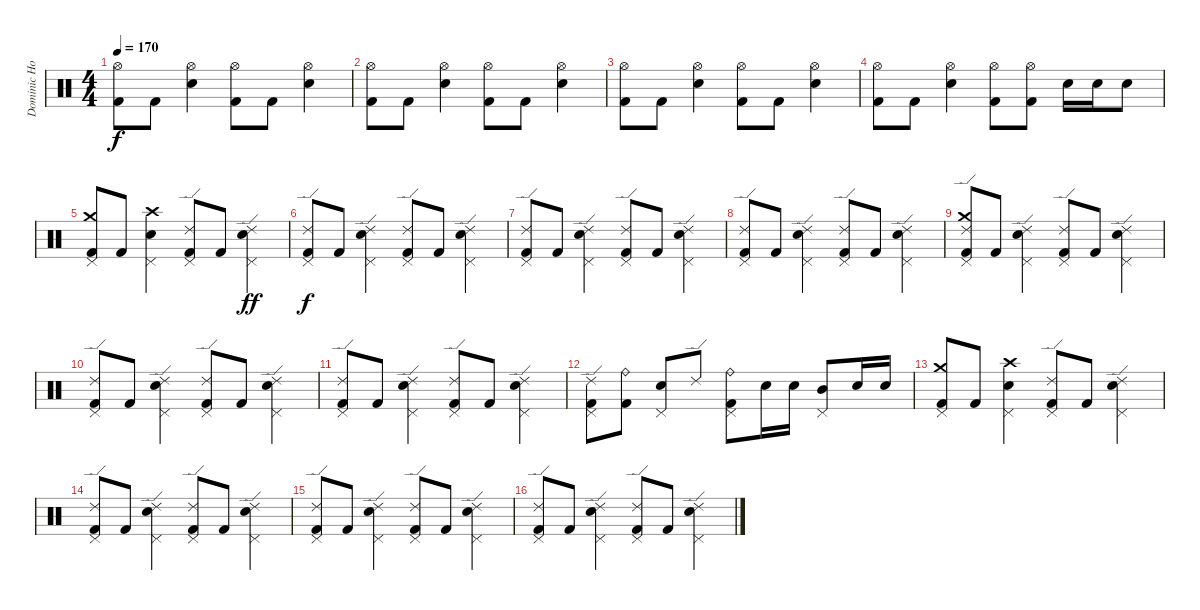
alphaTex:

\track ("Dominic Howard" "Dominic Ho") {instrument percussion}
\staff {score}
\articulation defaults
\ts (4 4)
\tempo 170
\clef neutral
\ks c
("Hi-Hat (open)" "Kick (hit) 2").8{dy f} "Kick (hit) 2".8 ("Hi-Hat (open)" "Electric Snare (hit)").4 ("Hi-Hat (open)" "Kick (hit) 2").8 "Kick (hit) 2".8 ("Hi-Hat (open)" "Electric Snare (hit)").4 |
("Hi-Hat (open)" "Kick (hit) 2").8 "Kick (hit) 2".8 ("Hi-Hat (open)" "Electric Snare (hit)").4 ("Hi-Hat (open)" "Kick (hit) 2").8 "Kick (hit) 2".8 ("Hi-Hat (open)" "Electric Snare (hit)").4 |
("Hi-Hat (open)" "Kick (hit) 2").8 "Kick (hit) 2".8 ("Hi-Hat (open)" "Electric Snare (hit)").4 ("Hi-Hat (open)" "Kick (hit) 2").8 "Kick (hit) 2".8 ("Hi-Hat (open)" "Electric Snare (hit)").4 |
("Hi-Hat (open)" "Kick (hit) 2").8 "Kick (hit) 2".8 ("Hi-Hat (open)" "Electric Snare (hit)").4 ("Hi-Hat (open)" "Kick (hit) 2").8 ("Hi-Hat (open)" "Kick (hit) 2").8 "Electric Snare (hit)".16 "Electric Snare (hit)".16 "Electric Snare (hit)".8 |
("Crash medium (hit)" "Pedal Hi-Hat (hit)" "Kick (hit) 2").8 "Kick (hit) 2".8 ("Crash high (hit)" "Electric Snare (hit)" "Pedal Hi-Hat (hit)").4 ("Ride (edge) 2" "Pedal Hi-Hat (hit)" "Kick (hit) 2").8 "Kick (hit) 2".8 ("Ride (edge) 2" "Electric Snare (hit)" "Pedal Hi-Hat (hit)").4{dy ff} |
("Ride (edge) 2" "Pedal Hi-Hat (hit)" "Kick (hit) 2").8{dy f} "Kick (hit) 2".8 ("Ride (edge) 2" "Electric Snare (hit)" "Pedal Hi-Hat (hit)").4 ("Ride (edge) 2" "Pedal Hi-Hat (hit)" "Kick (hit) 2").8 "Kick (hit) 2".8 ("Ride (edge) 2" "Electric Snare (hit)" "Pedal Hi-Hat (hit)").4 |
("Ride (edge) 2" "Pedal Hi-Hat (hit)" "Kick (hit) 2").8 "Kick (hit) 2".8 ("Ride (edge) 2" "Electric Snare (hit)" "Pedal Hi-Hat (hit)").4 ("Ride (edge) 2" "Pedal Hi-Hat (hit)" "Kick (hit) 2").8 "Kick (hit) 2".8 ("Ride (edge) 2" "Electric Snare (hit)" "Pedal Hi-Hat (hit)").4 |
("Ride (edge) 2" "Pedal Hi-Hat (hit)" "Kick (hit) 2").8 "Kick (hit) 2".8 ("Ride (edge) 2" "Electric Snare (hit)" "Pedal Hi-Hat (hit)").4 ("Ride (edge) 2" "Pedal Hi-Hat (hit)" "Kick (hit) 2").8 "Kick (hit) 2".8 ("Ride (edge) 2" "Electric Snare (hit)" "Pedal Hi-Hat (hit)").4 |
("Crash medium (hit)" "Ride (edge) 2" "Pedal Hi-Hat (hit)" "Kick (hit) 2").8 "Kick (hit) 2".8 ("Ride (edge) 2" "Electric Snare (hit)" "Pedal Hi-Hat (hit)").4 ("Ride (edge) 2" "Pedal Hi-Hat (hit)" "Kick (hit) 2").8 "Kick (hit) 2".8 ("Ride (edge) 2" "Electric Snare (hit)" "Pedal Hi-Hat (hit)").4 |
("Ride (edge) 2" "Pedal Hi-Hat (hit)" "Kick (hit) 2").8 "Kick (hit) 2".8 ("Ride (edge) 2" "Electric Snare (hit)" "Pedal Hi-Hat (hit)").4 ("Ride (edge) 2" "Pedal Hi-Hat (hit)" "Kick (hit) 2").8 "Kick (hit) 2".8 ("Ride (edge) 2" "Electric Snare (hit)" "Pedal Hi-Hat (hit)").4 |
("Ride (edge) 2" "Pedal Hi-Hat (hit)" "Kick (hit) 2").8 "Kick (hit) 2".8 ("Ride (edge) 2" "Electric Snare (hit)" "Pedal Hi-Hat (hit)").4 ("Ride (edge) 2" "Pedal Hi-Hat (hit)" "Kick (hit) 2").8 "Kick (hit) 2".8 ("Ride (edge) 2" "Electric Snare (hit)" "Pedal Hi-Hat (hit)").4 |
("Ride (edge) 2" "Pedal Hi-Hat (hit)" "Kick (hit) 2").8 ("Ride (bell)" "Kick (hit) 2").8 ("Electric Snare (hit)" "Pedal Hi-Hat (hit)").8 "Ride (edge) 2".8 ("Ride (bell)" "Pedal Hi-Hat (hit)" "Kick (hit) 2").8 "Electric Snare (hit)".16 "Electric Snare (hit)".16 ("Mid Tom (hit)" "Pedal Hi-Hat (hit)").8 "Electric Snare (hit)".16 "Electric Snare (hit)".16 |
("Crash medium (hit)" "Pedal Hi-Hat (hit)" "Kick (hit) 2").8 "Kick (hit) 2".8 ("Crash high (hit)" "Electric Snare (hit)" "Pedal Hi-Hat (hit)").4 ("Ride (edge) 2" "Pedal Hi-Hat (hit)" "Kick (hit) 2").8 "Kick (hit) 2".8 ("Ride (edge) 2" "Electric Snare (hit)" "Pedal Hi-Hat (hit)").4 |
("Ride (edge) 2" "Pedal Hi-Hat (hit)" "Kick (hit) 2").8 "Kick (hit) 2".8 ("Ride (edge) 2" "Electric Snare (hit)" "Pedal Hi-Hat (hit)").4 ("Ride (edge) 2" "Pedal Hi-Hat (hit)" "Kick (hit) 2").8 "Kick (hit) 2".8 ("Ride (edge) 2" "Electric Snare (hit)" "Pedal Hi-Hat (hit)").4 |
("Ride (edge) 2" "Pedal Hi-Hat (hit)" "Kick (hit) 2").8 "Kick (hit) 2".8 ("Ride (edge) 2" "Electric Snare (hit)" "Pedal Hi-Hat (hit)").4 ("Ride (edge) 2" "Pedal Hi-Hat (hit)" "Kick (hit) 2").8 "Kick (hit) 2".8 ("Ride (edge) 2" "Electric Snare (hit)" "Pedal Hi-Hat (hit)").4 |
("Ride (edge) 2" "Pedal Hi-Hat (hit)" "Kick (hit) 2").8 "Kick (hit) 2".8 ("Ride (edge) 2" "Electric Snare (hit)" "Pedal Hi-Hat (hit)").4 ("Ride (edge) 2" "Pedal Hi-Hat (hit)" "Kick (hit) 2").8 "Kick (hit) 2".8 ("Ride (edge) 2" "Electric Snare (hit)" "Pedal Hi-Hat (hit)").4
